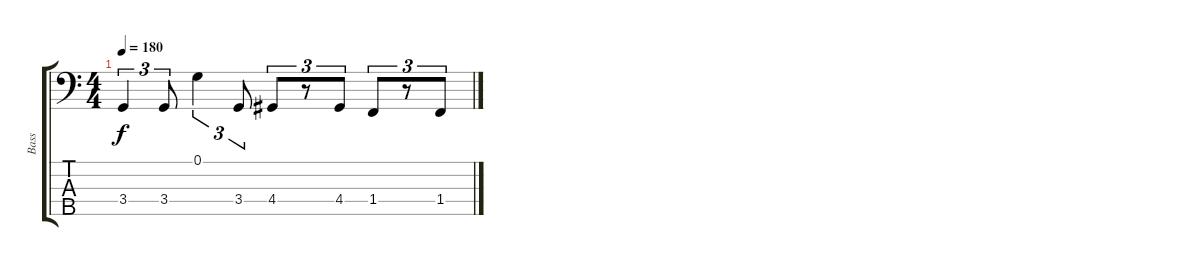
\track ("Bass" "Bass") {instrument electricbassfinger}
\staff {score tabs}
\tuning (G2 D2 A1 E1 B0) {hide}
\ts (4 4)
\tempo 180
\clef f4
\ks c
3.4.4{tu (3 2) dy f} 3.4.8{tu (3 2)} 0.1.4{tu (3 2)} 3.4.8{tu (3 2)} 4.4.8{tu (3 2)} r.8{tu (3 2)} 4.4.8{tu (3 2)} 1.4.8{tu (3 2)} r.8{tu (3 2)} 1.4.8{tu (3 2)}
